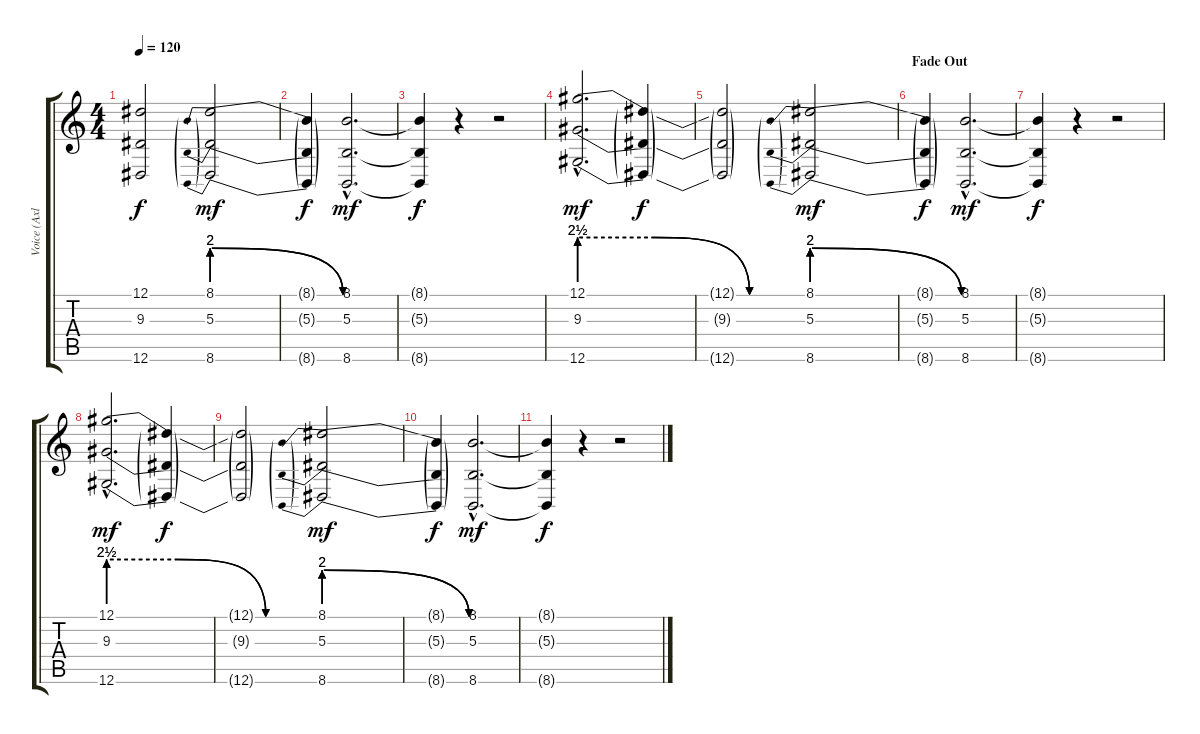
\track ("Voice (Axl)" "Voice (Axl") {instrument lead2sawtooth}
\staff {score tabs}
\tuning (Eb4 Bb3 Gb3 Db3 Ab2 Eb2) {hide}
\ts (4 4)
\tempo 120
\clef g2
\ks c
(12.1{t} 9.3{t} 12.6{t}).2{dy f} (8.1{be (prebendrelease 0 8 60 0)} 5.3{be (prebendrelease 0 8 60 0)} 8.6{be (prebendrelease 0 8 60 0)}).2{dy mf} |
(8.1{t} 5.3{t} 8.6{t}).4{dy f} (8.1{hac} 5.3{hac} 8.6{hac}).2{d dy mf} |
(8.1{t} 5.3{t} 8.6{t}).4{dy f} r.4 r.2 |
(12.1{be (custom 0 10 20 10 45 0 60 0) hac} 9.3{be (custom 0 10 20 10 45 0 60 0) hac} 12.6{be (custom 0 10 20 10 45 0 60 0) hac}).2{d dy mf} (12.1{t} 9.3{t} 12.6{t}).4{dy f} |
(12.1{t} 9.3{t} 12.6{t}).2 (8.1{be (prebendrelease 0 8 60 0)} 5.3{be (prebendrelease 0 8 60 0)} 8.6{be (prebendrelease 0 8 60 0)}).2{dy mf} |
\section ("" "Fade Out")
(8.1{t} 5.3{t} 8.6{t}).4{dy f volume 8} (8.1{hac} 5.3{hac} 8.6{hac}).2{d dy mf} |
(8.1{t} 5.3{t} 8.6{t}).4{dy f} r.4 r.2 |
(12.1{be (custom 0 10 20 10 45 0 60 0) hac} 9.3{be (custom 0 10 20 10 45 0 60 0) hac} 12.6{be (custom 0 10 20 10 45 0 60 0) hac}).2{d dy mf volume 4} (12.1{t} 9.3{t} 12.6{t}).4{dy f} |
(12.1{t} 9.3{t} 12.6{t}).2 (8.1{be (prebendrelease 0 8 60 0)} 5.3{be (prebendrelease 0 8 60 0)} 8.6{be (prebendrelease 0 8 60 0)}).2{dy mf} |
(8.1{t} 5.3{t} 8.6{t}).4{dy f volume 0} (8.1{hac} 5.3{hac} 8.6{hac}).2{d dy mf} |
(8.1{t} 5.3{t} 8.6{t}).4{dy f} r.4 r.2
